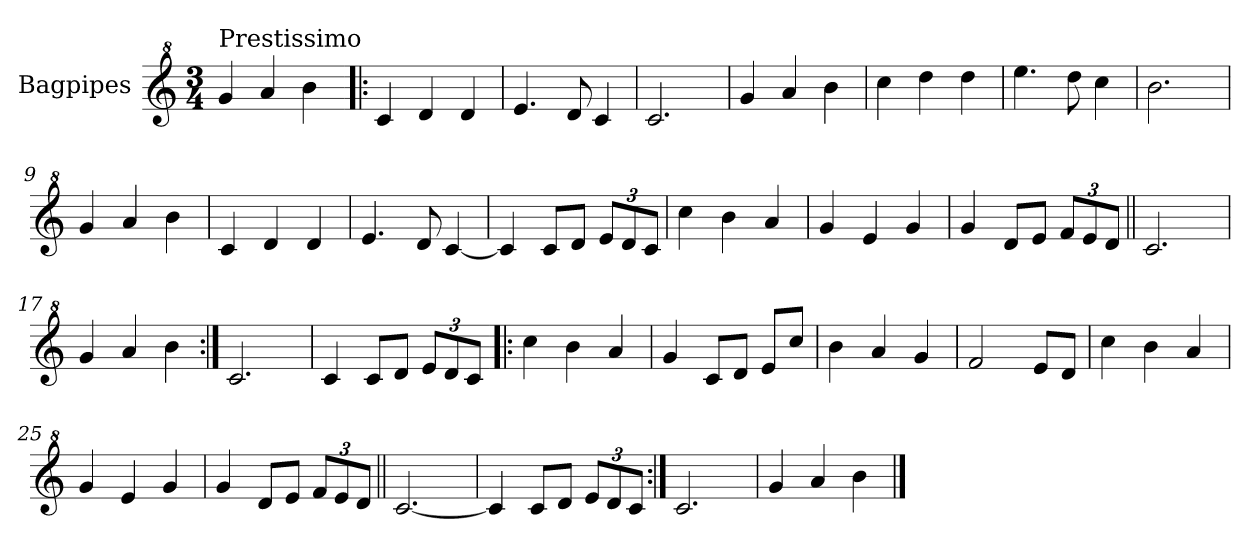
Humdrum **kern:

**kern
*part1
*staff1
*I"Bagpipes
*I'Bag
*clefG^2
*k[]
*C:
*M3/4
=1
!LO:TX:a:t=Prestissimo
4gg/
4aa/
4bb\
=2!|:
4cc/
4dd/
4dd/
=3
4.ee/
8dd/
4cc/
=4
2.cc/
=5
4gg/
4aa/
4bb\
=6
4ccc\
4ddd\
4ddd\
=7
4.eee\
8ddd\
4ccc\
=8
2.bb\
=9
4gg/
4aa/
4bb\
=10
4cc/
4dd/
4dd/
=11
4.ee/
8dd/
[4cc/
=12
4cc/]
8cc/L
8dd/J
*Xbrackettup
12ee/L
12dd/
12cc/J
!!LO:LB:g=z
=13
4ccc\
4bb\
4aa/
=14
4gg/
4ee/
4gg/
=15
4gg/
8dd/L
8ee/J
12ff/L
12ee/
12dd/J
=16||
2.cc/
=17
4gg/
4aa/
4bb\
=18:|!
2.cc/
=19
4cc/
8cc/L
8dd/J
12ee/L
12dd/
12cc/J
=20!|:
4ccc\
4bb\
4aa/
=21
4gg/
8cc/L
8dd/J
8ee/L
8ccc/J
=22
4bb\
4aa/
4gg/
=23
2ff/
8ee/L
8dd/J
!!LO:LB:g=z
=24
4ccc\
4bb\
4aa/
=25
4gg/
4ee/
4gg/
=26
4gg/
8dd/L
8ee/J
12ff/L
12ee/
12dd/J
=27||
[2.cc/
=28
4cc/]
8cc/L
8dd/J
12ee/L
12dd/
12cc/J
=29:|!
2.cc/
=30
4gg/
4aa/
4bb\
==
*-
